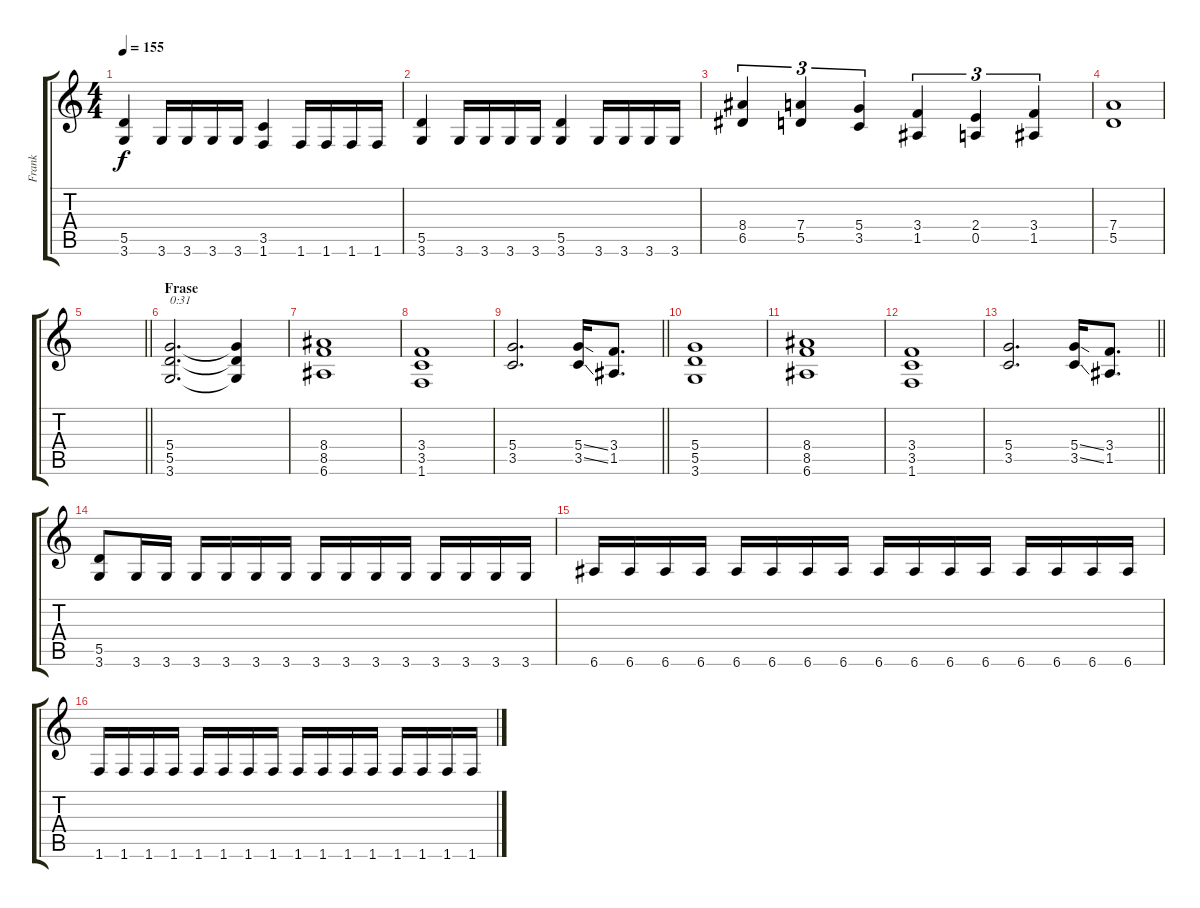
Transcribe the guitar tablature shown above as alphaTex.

\track ("Frank" "Frank") {instrument distortionguitar}
\staff {score tabs}
\tuning (E4 B3 G3 D3 A2 E2) {hide}
\ts (4 4)
\tempo 155
\clef g2
\ks c
(5.5 3.6).4{dy f} 3.6.16 3.6.16 3.6.16 3.6.16 (3.5 1.6).4 1.6.16 1.6.16 1.6.16 1.6.16 |
(5.5 3.6).4 3.6.16 3.6.16 3.6.16 3.6.16 (5.5 3.6).4 3.6.16 3.6.16 3.6.16 3.6.16 |
(8.4 6.5).4{tu (3 2)} (7.4 5.5).4{tu (3 2)} (5.4 3.5).4{tu (3 2)} (3.4 1.5).4{tu (3 2)} (2.4 0.5).4{tu (3 2)} (3.4 1.5).4{tu (3 2)} |
(7.4 5.5).1 |
\barLineRight lightlight
|
\section ("" "Frase")
(5.4 5.5 3.6).2{d txt "0:31"} (5.4{t} 5.5{t} 3.6{t}).4 |
(8.4 8.5 6.6).1 |
(3.4 3.5 1.6).1 |
\barLineRight lightlight
(5.4 3.5).2{d} (5.4{ss} 3.5{ss}).16 (3.4 1.5).8{d} |
(5.4 5.5 3.6).1 |
(8.4 8.5 6.6).1 |
(3.4 3.5 1.6).1 |
\barLineRight lightlight
(5.4 3.5).2{d} (5.4{ss} 3.5{ss}).16 (3.4 1.5).8{d} |
(5.5 3.6).8 3.6.16 3.6.16 3.6.16 3.6.16 3.6.16 3.6.16 3.6.16 3.6.16 3.6.16 3.6.16 3.6.16 3.6.16 3.6.16 3.6.16 |
6.6.16 6.6.16 6.6.16 6.6.16 6.6.16 6.6.16 6.6.16 6.6.16 6.6.16 6.6.16 6.6.16 6.6.16 6.6.16 6.6.16 6.6.16 6.6.16 |
1.6.16 1.6.16 1.6.16 1.6.16 1.6.16 1.6.16 1.6.16 1.6.16 1.6.16 1.6.16 1.6.16 1.6.16 1.6.16 1.6.16 1.6.16 1.6.16
